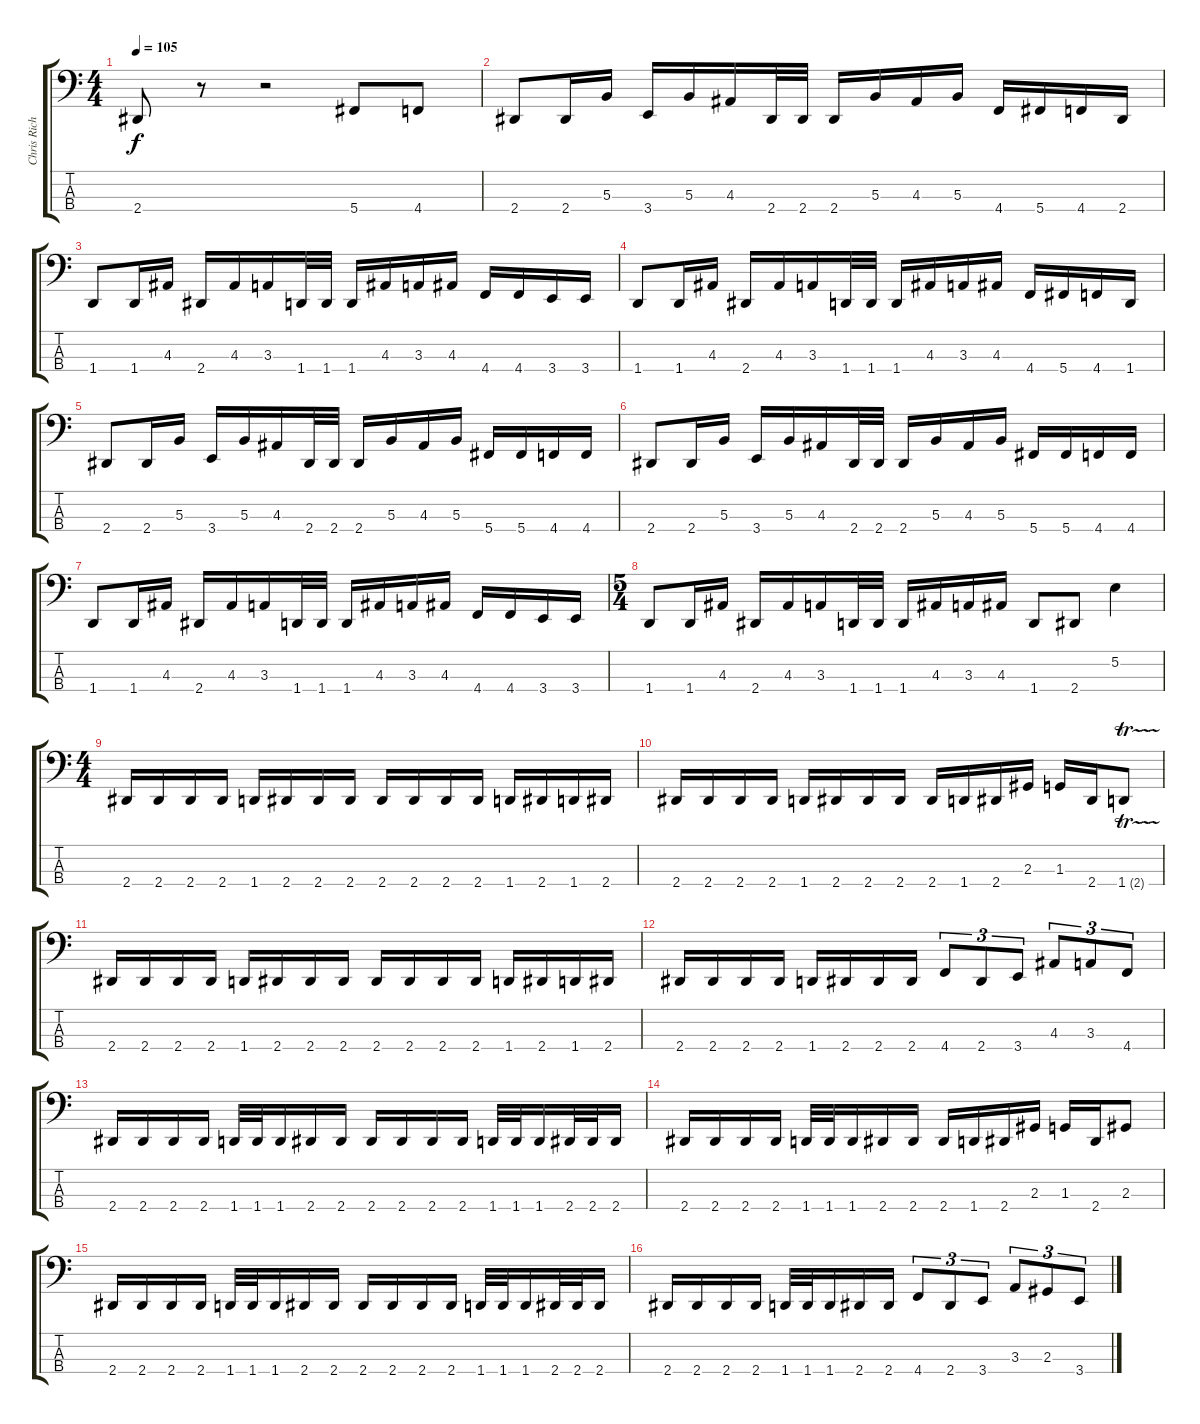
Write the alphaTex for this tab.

\track ("Chris Richards" "Chris Rich") {instrument electricbassfinger}
\staff {score tabs}
\tuning (E2 B1 Gb1 Db1) {hide}
\ts (4 4)
\tempo 105
\clef f4
\ks c
2.4.8{dy f} r.8 r.2 5.4.8 4.4.8 |
2.4.8 2.4.16 5.3.16 3.4.16 5.3.16 4.3.16 2.4.32 2.4.32 2.4.16 5.3.16 4.3.16 5.3.16 4.4.16 5.4.16 4.4.16 2.4.16 |
1.4.8 1.4.16 4.3.16 2.4.16 4.3.16 3.3.16 1.4.32 1.4.32 1.4.16 4.3.16 3.3.16 4.3.16 4.4.16 4.4.16 3.4.16 3.4.16 |
1.4.8 1.4.16 4.3.16 2.4.16 4.3.16 3.3.16 1.4.32 1.4.32 1.4.16 4.3.16 3.3.16 4.3.16 4.4.16 5.4.16 4.4.16 1.4.16 |
2.4.8 2.4.16 5.3.16 3.4.16 5.3.16 4.3.16 2.4.32 2.4.32 2.4.16 5.3.16 4.3.16 5.3.16 5.4.16 5.4.16 4.4.16 4.4.16 |
2.4.8 2.4.16 5.3.16 3.4.16 5.3.16 4.3.16 2.4.32 2.4.32 2.4.16 5.3.16 4.3.16 5.3.16 5.4.16 5.4.16 4.4.16 4.4.16 |
1.4.8 1.4.16 4.3.16 2.4.16 4.3.16 3.3.16 1.4.32 1.4.32 1.4.16 4.3.16 3.3.16 4.3.16 4.4.16 4.4.16 3.4.16 3.4.16 |
\ts (5 4)
1.4.8 1.4.16 4.3.16 2.4.16 4.3.16 3.3.16 1.4.32 1.4.32 1.4.16 4.3.16 3.3.16 4.3.16 1.4.8 2.4.8 5.2.4 |
\ts (4 4)
2.4.16 2.4.16 2.4.16 2.4.16 1.4.16 2.4.16 2.4.16 2.4.16 2.4.16 2.4.16 2.4.16 2.4.16 1.4.16 2.4.16 1.4.16 2.4.16 |
2.4.16 2.4.16 2.4.16 2.4.16 1.4.16 2.4.16 2.4.16 2.4.16 2.4.16 1.4.16 2.4.16 2.3.16 1.3.16 2.4.16 1.4{tr (2 32)}.8 |
2.4.16 2.4.16 2.4.16 2.4.16 1.4.16 2.4.16 2.4.16 2.4.16 2.4.16 2.4.16 2.4.16 2.4.16 1.4.16 2.4.16 1.4.16 2.4.16 |
2.4.16 2.4.16 2.4.16 2.4.16 1.4.16 2.4.16 2.4.16 2.4.16 4.4.8{tu (3 2)} 2.4.8{tu (3 2)} 3.4.8{tu (3 2)} 4.3.8{tu (3 2)} 3.3.8{tu (3 2)} 4.4.8{tu (3 2)} |
2.4.16 2.4.16 2.4.16 2.4.16 1.4.32 1.4.32 1.4.16 2.4.16 2.4.16 2.4.16 2.4.16 2.4.16 2.4.16 1.4.32 1.4.32 1.4.16 2.4.32 2.4.32 2.4.16 |
2.4.16 2.4.16 2.4.16 2.4.16 1.4.32 1.4.32 1.4.16 2.4.16 2.4.16 2.4.16 1.4.16 2.4.16 2.3.16 1.3.16 2.4.16 2.3.8 |
2.4.16 2.4.16 2.4.16 2.4.16 1.4.32 1.4.32 1.4.16 2.4.16 2.4.16 2.4.16 2.4.16 2.4.16 2.4.16 1.4.32 1.4.32 1.4.16 2.4.32 2.4.32 2.4.16 |
2.4.16 2.4.16 2.4.16 2.4.16 1.4.32 1.4.32 1.4.16 2.4.16 2.4.16 4.4.8{tu (3 2)} 2.4.8{tu (3 2)} 3.4.8{tu (3 2)} 3.3.8{tu (3 2)} 2.3.8{tu (3 2)} 3.4.8{tu (3 2)}
